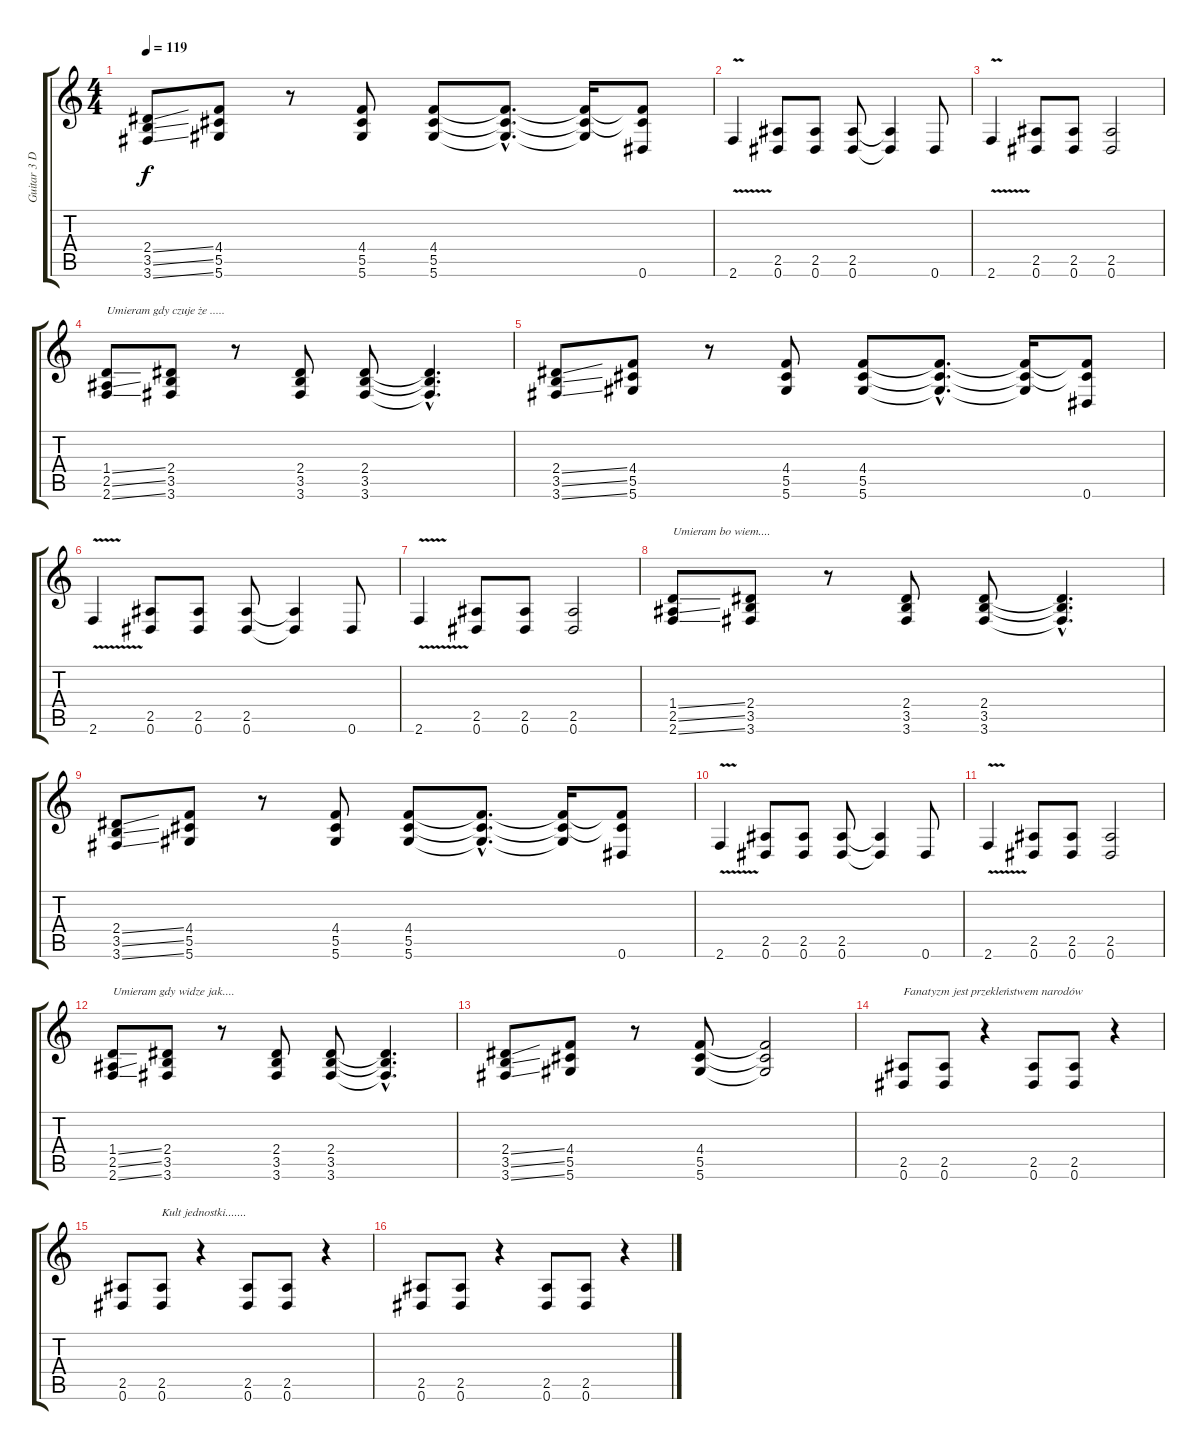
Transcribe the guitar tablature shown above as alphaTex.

\track ("Guitar 3 Distortion " "Guitar 3 D") {instrument distortionguitar}
\staff {score tabs}
\tuning (Eb4 Bb3 Gb3 Db3 Ab2 Eb2) {hide}
\ts (4 4)
\tempo 119
\clef g2
\ks c
(2.4{ss} 3.5{ss} 3.6{ss}).8{dy f} (4.4 5.5 5.6).8 r.8 (4.4 5.5 5.6).8 (4.4 5.5 5.6).8 (4.4{hac t} 5.5{hac t} 5.6{hac t}).8{d} (4.4{t} 5.5{t} 5.6{t}).16 (4.4{t} 5.5{t} 0.6).8 |
2.6{v}.4 (2.5 0.6).8 (2.5 0.6).8 (2.5 0.6).8 (2.5{t} 0.6{t}).4 0.6.8 |
2.6{v}.4 (2.5 0.6).8 (2.5 0.6).8 (2.5 0.6).2 |
(1.4{ss} 2.5{ss} 2.6{ss}).8{txt "Umieram gdy czuje że ....."} (2.4 3.5 3.6).8 r.8 (2.4 3.5 3.6).8 (2.4 3.5 3.6).8 (2.4{hac t} 3.5{hac t} 3.6{hac t}).4{d} |
(2.4{ss} 3.5{ss} 3.6{ss}).8 (4.4 5.5 5.6).8 r.8 (4.4 5.5 5.6).8 (4.4 5.5 5.6).8 (4.4{hac t} 5.5{hac t} 5.6{hac t}).8{d} (4.4{t} 5.5{t} 5.6{t}).16 (4.4{t} 5.5{t} 0.6).8 |
2.6{v}.4 (2.5 0.6).8 (2.5 0.6).8 (2.5 0.6).8 (2.5{t} 0.6{t}).4 0.6.8 |
2.6{v}.4 (2.5 0.6).8 (2.5 0.6).8 (2.5 0.6).2 |
(1.4{ss} 2.5{ss} 2.6{ss}).8{txt "Umieram bo wiem...."} (2.4 3.5 3.6).8 r.8 (2.4 3.5 3.6).8 (2.4 3.5 3.6).8 (2.4{hac t} 3.5{hac t} 3.6{hac t}).4{d} |
(2.4{ss} 3.5{ss} 3.6{ss}).8 (4.4 5.5 5.6).8 r.8 (4.4 5.5 5.6).8 (4.4 5.5 5.6).8 (4.4{hac t} 5.5{hac t} 5.6{hac t}).8{d} (4.4{t} 5.5{t} 5.6{t}).16 (4.4{t} 5.5{t} 0.6).8 |
2.6{v}.4 (2.5 0.6).8 (2.5 0.6).8 (2.5 0.6).8 (2.5{t} 0.6{t}).4 0.6.8 |
2.6{v}.4 (2.5 0.6).8 (2.5 0.6).8 (2.5 0.6).2 |
(1.4{ss} 2.5{ss} 2.6{ss}).8{txt "Umieram gdy widze jak...."} (2.4 3.5 3.6).8 r.8 (2.4 3.5 3.6).8 (2.4 3.5 3.6).8 (2.4{hac t} 3.5{hac t} 3.6{hac t}).4{d} |
(2.4{ss} 3.5{ss} 3.6{ss}).8 (4.4 5.5 5.6).8 r.8 (4.4 5.5 5.6).8 (4.4{t} 5.5{t} 5.6{t}).2 |
(2.5 0.6).8{txt "Fanatyzm jest przekleństwem narodów"} (2.5 0.6).8 r.4 (2.5 0.6).8 (2.5 0.6).8 r.4 |
(2.5 0.6).8 (2.5 0.6).8{txt "Kult jednostki......."} r.4 (2.5 0.6).8 (2.5 0.6).8 r.4 |
(2.5 0.6).8 (2.5 0.6).8 r.4 (2.5 0.6).8 (2.5 0.6).8 r.4
